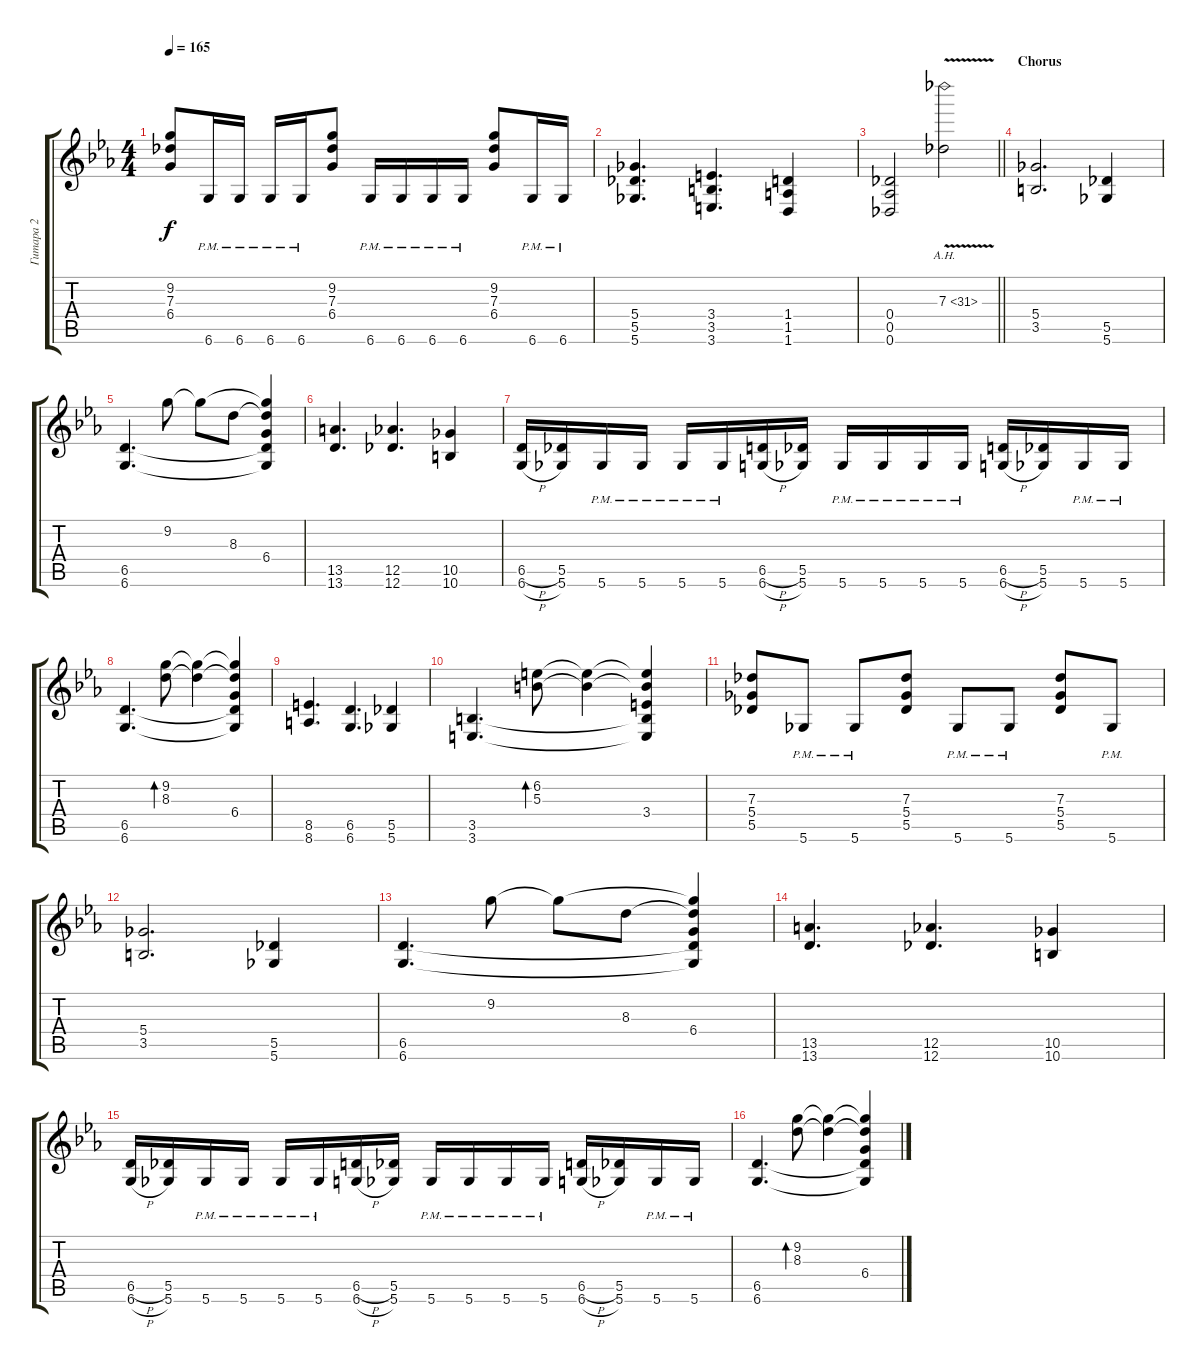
\track ("Гитара 2" "Гитара 2") {instrument distortionguitar}
\staff {score tabs}
\tuning (Eb4 Bb3 Gb3 Db3 Ab2 Db2) {hide}
\ts (4 4)
\tempo 165
\clef g2
\ks cminor
(9.2 7.3 6.4).8{dy f} 6.6{pm}.16 6.6{pm}.16 6.6{pm}.16 6.6{pm}.16 (9.2 7.3 6.4).8 6.6{pm}.16 6.6{pm}.16 6.6{pm}.16 6.6{pm}.16 (9.2 7.3 6.4).8 6.6{pm}.16 6.6{pm}.16 |
(5.4 5.5 5.6).4{d} (3.4 3.5 3.6).4{d} (1.4 1.5 1.6).4 |
\barLineRight lightlight
(0.4 0.5 0.6).2 7.3{ah 24 v}.2 |
\section ("" "Chorus")
(5.4 3.5).2{d} (5.5 5.6).4 |
(6.5 6.6).4{d} 9.2.8 9.2{t}.8 8.3.8 (9.2{t} 8.3{t} 6.4 6.5{t} 6.6{t}).4 |
(13.5 13.6).4{d} (12.5 12.6).4{d} (10.5 10.6).4 |
(6.5{h} 6.6{h}).16 (5.5 5.6).16 5.6{pm}.16 5.6{pm}.16 5.6{pm}.16 5.6{pm}.16 (6.5{h} 6.6{h}).16 (5.5 5.6).16 5.6{pm}.16 5.6{pm}.16 5.6{pm}.16 5.6{pm}.16 (6.5{h} 6.6{h}).16 (5.5 5.6).16 5.6{pm}.16 5.6{pm}.16 |
(6.5 6.6).4{d} (9.2 8.3).8{bd 240} (9.2{t} 8.3{t}).4 (9.2{t} 8.3{t} 6.4 6.5{t} 6.6{t}).4 |
(8.5 8.6).4{d} (6.5 6.6).4{d} (5.5 5.6).4 |
(3.5 3.6).4{d} (6.2 5.3).8{bd 240} (6.2{t} 5.3{t}).4 (6.2{t} 5.3{t} 3.4 3.5{t} 3.6{t}).4 |
(7.3 5.4 5.5).8 5.6{pm}.8 5.6{pm}.8 (7.3 5.4 5.5).8 5.6{pm}.8 5.6{pm}.8 (7.3 5.4 5.5).8 5.6{pm}.8 |
(5.4 3.5).2{d} (5.5 5.6).4 |
(6.5 6.6).4{d} 9.2.8 9.2{t}.8 8.3.8 (9.2{t} 8.3{t} 6.4 6.5{t} 6.6{t}).4 |
(13.5 13.6).4{d} (12.5 12.6).4{d} (10.5 10.6).4 |
(6.5{h} 6.6{h}).16 (5.5 5.6).16 5.6{pm}.16 5.6{pm}.16 5.6{pm}.16 5.6{pm}.16 (6.5{h} 6.6{h}).16 (5.5 5.6).16 5.6{pm}.16 5.6{pm}.16 5.6{pm}.16 5.6{pm}.16 (6.5{h} 6.6{h}).16 (5.5 5.6).16 5.6{pm}.16 5.6{pm}.16 |
(6.5 6.6).4{d} (9.2 8.3).8{bd 240} (9.2{t} 8.3{t}).4 (9.2{t} 8.3{t} 6.4 6.5{t} 6.6{t}).4
